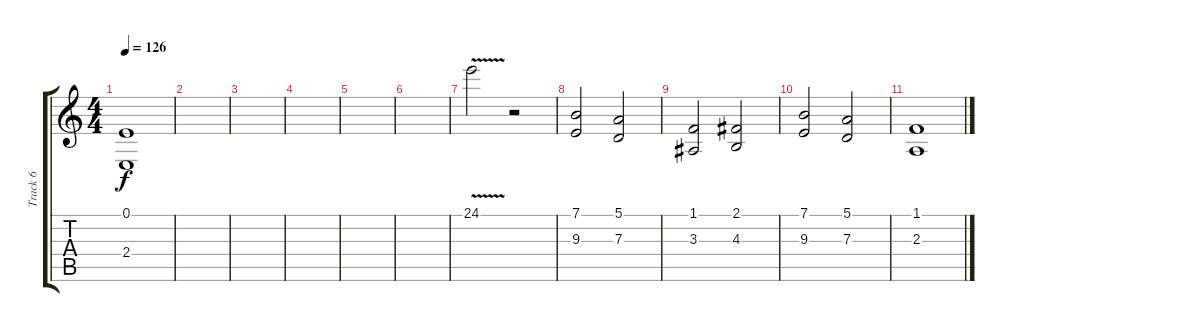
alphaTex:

\track ("Track 6" "Track 6") {instrument stringensemble2}
\staff {score tabs}
\tuning (E4 B3 G3 D3 A2 E2) {hide}
\ts (4 4)
\tempo 126
\clef g2
\ks c
(0.1 2.4).1{dy f volume 8} |
|
|
|
|
|
24.1{v}.2 r.2 |
(7.1 9.3).2 (5.1 7.3).2 |
(1.1 3.3).2 (2.1 4.3).2 |
(7.1 9.3).2 (5.1 7.3).2 |
(1.1 2.3).1
